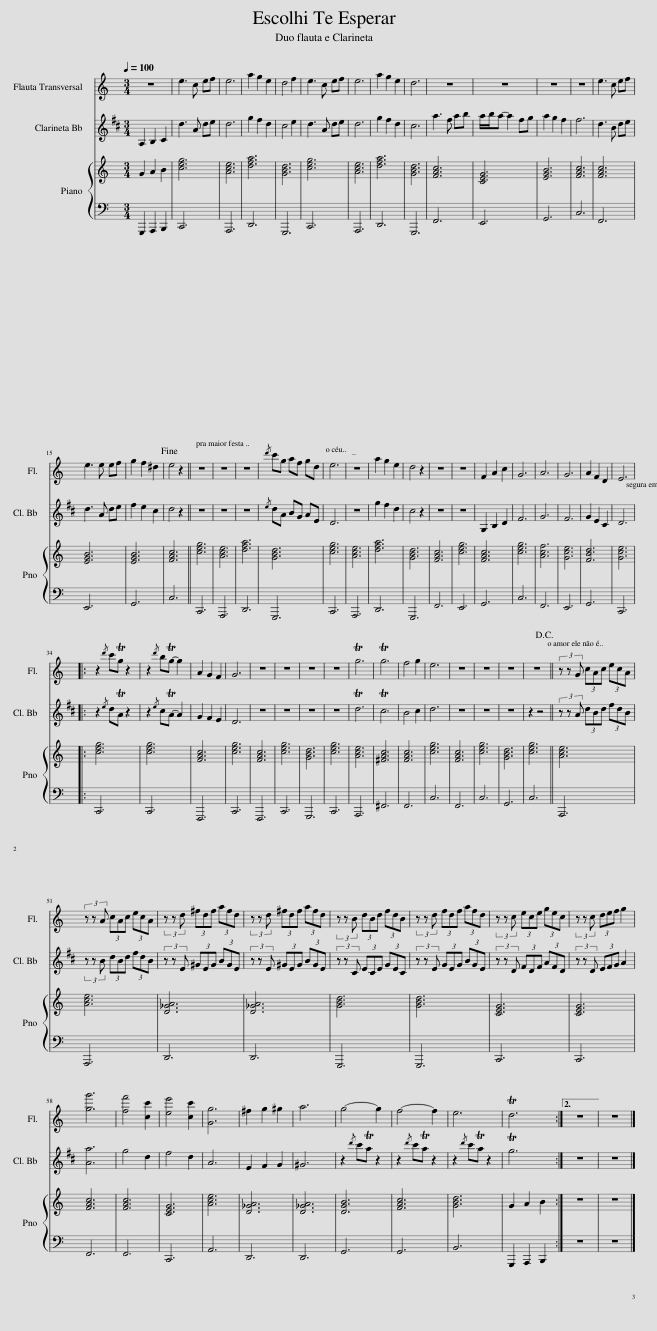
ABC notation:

X:1
%%score 1 2 { 3 | 4 }
L:1/8
Q:1/4=100
M:3/4
I:linebreak $
K:C
V:1 treble
V:2 treble transpose=-2
V:3 treble
V:4 bass
V:1
 z6 | e3 c ef | e6 | a2 g2 e2 | d4 f2 | %5
 e3 c ef | e6 | a2 g2 e2 | d6 | z6 | %10
 z6 | z6 | z6 | e3 c ef |$ e3 e ef | %15
 g2 f2 ^d2 | e4 z2!fine! || z6 | z6 | z6 | %20
{/d'} c'g af gd | e6 | z6 | a2 g2 e2 | d4 z2 | %25
 z6 | z6 | F2 A2 c2 | G6 | A6 | %30
 G6 | A2 F2 D2 | E6 |:$ z2{/d'} c'Tg z2 | z2{/d'} bTg- g2 | %35
 A2 G2 F2 | G6 | z6 | z6 | z6 | %40
 z6 | Tg6 | Tg6 | f4 g2 | e6 | %45
 z6 | z6 | z6 | z6!D.C.! || (3z z G (3cAc (3ecA |$ %50
 (3z z A (3cAc (3ecA | (3z z d (3^fdf (3afd | (3z z d (3^fdf (3afd | (3z z B (3dBd (3fdB | (3z z d (3fdf (3afd | %55
 (3z z c (3ece (3gec | (3z z c (3def g2 |$ [gg']6 | [ff']4 [cc']2 | [ee']4 [cc']2 | %60
 [Gg]6 | ^f2 g2 ^g2 | a6 | g4- g2 | f4- f2 | %65
 e6 | Td6 :|2 z6 || z6 |] %69
V:2
[K:D] A,2 B,2 C2 | d3 A de | d6 | g2 f2 d2 | c4 e2 | %5
 d3 A de | d6 | g2 f2 d2 | c6 | a3 f ab | %10
 a/b/a- a2 fg | a2 g2 f2 | f6 | d3 B de |$ d3 A de | %15
 f2 e2 c2 | d4 z2 || z6 | z6 | z6 | %20
{/e} dA BG AE | D6 | z6 | g2 f2 d2 | c4 z2 | %25
 z6 | z6 | G,2 B,2 D2 | F6 | G6 | %30
 F6 | G2 E2 C2 | D6 |:$ z2{/e} dTA z2 | z2{/e} cTA- A2 | %35
 G2 F2 E2 | D6 | z6 | z6 | z6 | %40
 z6 | Td6 | Tc6 | B4 c2 | d6 | %45
 z6 | z6 | z6 | z2 z4 || (3z z A (3dBd (3fdB |$ %50
 (3z z B (3dBd (3fdB | (3z z E (3^GEG (3BGE | (3z z E (3^GEG (3BGE | (3z z C (3ECE (3GEC | (3z z E (3GEG (3BGE | %55
 (3z z D (3FDF (3AFD | (3z z D (3EFG A2 |$ [Aa]6 | g4 d2 | f4 d2 | %60
 A6 | E2 F2 G2 | ^G6 | z2{/d'} c'Ta z2 | z2{/d'} c'Ta z2 | %65
 z2{/d'} c'Ta z2 | Tg6 :|2 z6 || z6 |] %69
V:3
 G2 A2 B2 | [ceg]6 | [Ace]6 | [dfa]6 | [GBd]6 | %5
 [ceg]6 | [Ace]6 | [dfa]6 | [GBd]6 | [FAc]6 | %10
 [CEG]6 | [EGB]6 | [FAc]6 | [FAc]6 |$ [EGB]6 | %15
 [EGB]6 | [FAc]6 || [ceg]6 | [Ace]6 | [dfa]6 | %20
 [GBd]6 | [ceg]6 | [Ace]6 | [dfa]6 | [GBd]6 | %25
 [FAc]6 | [ceg]6 | [FAc]6 | [ceg]6 | [Acf]6 | %30
 [Gce]6 | [FBd]6 | [Gce]6 |:$ [ceg]6 | [ceg]6 | %35
 [FAc]6 | [ceg]6 | [FAc]6 | [ceg]6 | [GBd]6 | %40
 [ceg]6 | [Ace]6 | [^FAc]6 | [FAc]6 | [ceg]6 | %45
 [FAc]6 | [ceg]6 | [GBd]6 | [ceg]6 || [Ace]6 |$ %50
 [Ace]6 | [D_GA]6 | [D_GA]6 | [GBd]6 | [GBd]6 | %55
 [CEG]6 | [CEG]6 |$ [FAc]6 | [FAc]6 | [CEG]6 | %60
 [Ace]6 | [D_GA]6 | [D_GA]6 | [DGB]6 | [FAc]6 | %65
 [GBd]6 | G2 A2 B2 :|2 z6 || z6 |] %69
V:4
 G,,,2 A,,,2 B,,,2 | C,,6 | A,,,6 | D,,6 | G,,,6 | %5
 C,,6 | A,,,6 | D,,6 | G,,,6 | F,,6 | %10
 E,,6 | G,,6 | C,6 | F,,6 |$ E,,6 | %15
 G,,6 | C,6 || C,,6 | A,,,6 | D,,6 | %20
 G,,,6 | C,,6 | A,,,6 | D,,6 | G,,,6 | %25
 F,,6 | E,,6 | G,,6 | C,6 | F,,6 | %30
 E,,6 | G,,6 | C,,6 |:$ C,,6 | C,,6 | %35
 F,,,6 | C,,6 | F,,,6 | C,,6 | G,,,6 | %40
 C,,6 | A,,,6 | ^F,,6 | F,,6 | C,6 | %45
 F,,6 | C,6 | G,,6 | C,6 || A,,,6 |$ %50
 A,,,6 | D,,6 | D,,6 | G,,,6 | G,,,6 | %55
 C,,6 | C,,6 |$ F,,6 | F,,6 | C,,6 | %60
 A,,6 | D,,6 | D,,6 | G,,6 | G,,6 | %65
 B,,6 | G,,,2 A,,,2 B,,,2 :|2 z6 || z6 |] %69
